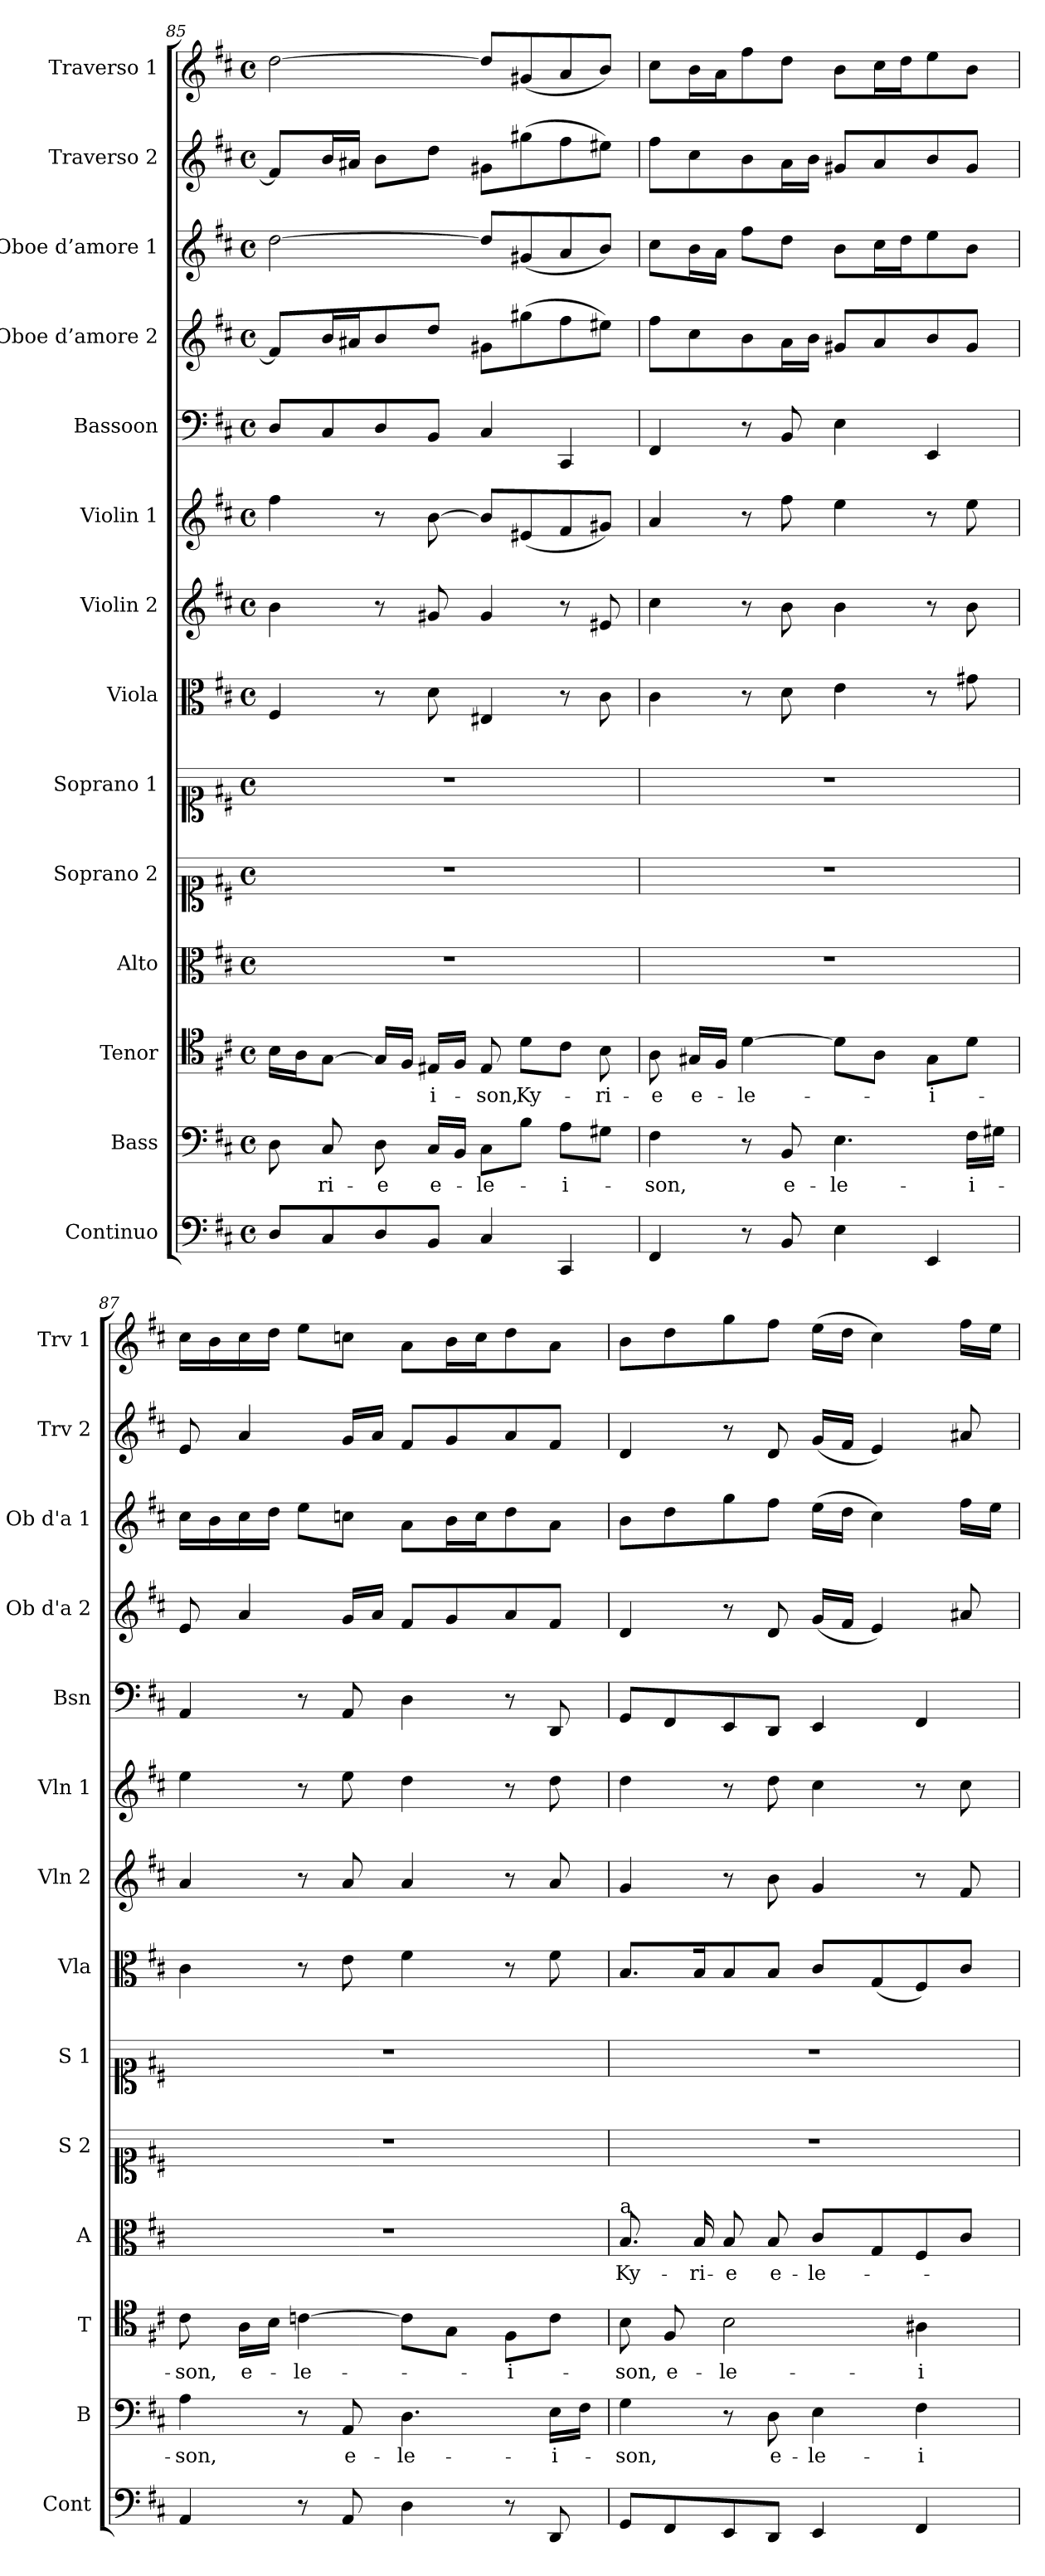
**kern	**kern	**text	**kern	**text	**kern	**text	**kern	**kern	**kern	**kern	**kern	**kern	**kern	**kern	**kern	**kern
*part14	*part13	*part13	*part12	*part12	*part11	*part11	*part10	*part9	*part8	*part7	*part6	*part5	*part4	*part3	*part2	*part1
*staff14	*staff13	*staff13	*staff12	*staff12	*staff11	*staff11	*staff10	*staff9	*staff8	*staff7	*staff6	*staff5	*staff4	*staff3	*staff2	*staff1
*I"Continuo	*I"Bass	*	*I"Tenor	*	*I"Alto	*	*I"Soprano 2	*I"Soprano 1	*I"Viola	*I"Violin 2	*I"Violin 1	*I"Bassoon	*I"Oboe d’amore 2	*I"Oboe d’amore 1	*I"Traverso 2	*I"Traverso 1
*I'Cont	*I'B	*	*I'T	*	*I'A	*	*I'S 2	*I'S 1	*I'Vla	*I'Vln 2	*I'Vln 1	*I'Bsn	*I'Ob d'a 2	*I'Ob d'a 1	*I'Trv 2	*I'Trv 1
*clefF4	*clefF4	*	*clefC4	*	*clefC3	*	*clefC1	*clefC1	*clefC3	*clefG2	*clefG2	*clefF4	*clefG2	*clefG2	*clefG2	*clefG2
*k[f#c#]	*k[f#c#]	*	*k[f#c#]	*	*k[f#c#]	*	*k[f#c#]	*k[f#c#]	*k[f#c#]	*k[f#c#]	*k[f#c#]	*k[f#c#]	*k[f#c#]	*k[f#c#]	*k[f#c#]	*k[f#c#]
*M4/4	*M4/4	*	*M4/4	*	*M4/4	*	*M4/4	*M4/4	*M4/4	*M4/4	*M4/4	*M4/4	*M4/4	*M4/4	*M4/4	*M4/4
*met(c)	*met(c)	*	*met(c)	*	*met(c)	*	*met(c)	*met(c)	*met(c)	*met(c)	*met(c)	*met(c)	*met(c)	*met(c)	*met(c)	*met(c)
=85	=85	=85	=85	=85	=85	=85	=85	=85	=85	=85	=85	=85	=85	=85	=85	=85
8D/L	8D\	.	16B\LL	.	1r	.	1r	1r	4F#/	4b\	4ff#\	8D/L	8f#/L]	[2dd\	8f#/L]	[2dd\
.	.	.	16A\J	.	.	.	.	.	.	.	.	.	.	.	.	.
!	!	!LO:LY:b	!	!	!	!	!	!	!	!	!	!	!	!	!	!
8C#/	8C#/	-ri-	[8G\J	.	.	.	.	.	.	.	.	8C#/	16b/L	.	16b/L	.
.	.	.	.	.	.	.	.	.	.	.	.	.	16a#X/J	.	16a#X/JJ	.
!	!	!LO:LY:b	!	!	!	!	!	!	!	!	!	!	!	!	!	!
8D/	8D\	-e	16G/LL]	.	.	.	.	.	8r	8r	8r	8D/	8b/	.	8b\L	.
.	.	.	16F#/JJ	.	.	.	.	.	.	.	.	.	.	.	.	.
!	!	!LO:LY:b	!	!LO:LY:b	!	!	!	!	!	!	!	!	!	!	!	!
8BB/J	16C#/LL	e-	16E#X/LL	-i-	.	.	.	.	8d\	8g#X/	[8b\	8BB/J	8dd/J	.	8dd\J	.
.	16BB/JJ	.	16F#/JJ	.	.	.	.	.	.	.	.	.	.	.	.	.
!	!	!LO:LY:b	!	!LO:LY:b	!	!	!	!	!	!	!	!	!	!	!	!
4C#/	8C#\L	-le-	8E#/	-son,	.	.	.	.	4E#X/	4g#/	8b/L]	4C#/	8g#X\L	8dd/L]	8g#X\L	8dd/L]
!	!	!	!	!LO:LY:b	!	!	!	!	!	!	!	!	!	!	!	!
.	8B\J	.	8d\L	Ky-	.	.	.	.	.	.	(8e#X/	.	(8gg#X\	(8g#X/	(8gg#X\	(8g#X/
!	!	!LO:LY:b	!	!	!	!	!	!	!	!	!	!	!	!	!	!
4CC#/	8A\L	-i-	8c#\J	.	.	.	.	.	8r	8r	8f#/	4CC#/	8ff#\	8a/	8ff#\	8a/
!	!	!	!	!LO:LY:b	!	!	!	!	!	!	!	!	!	!	!	!
.	8G#X\J	.	8B\	-ri-	.	.	.	.	8c#\	8e#X/	8g#X/J)	.	8ee#X\J)	8b/J)	8ee#X\J)	8b/J)
=86	=86	=86	=86	=86	=86	=86	=86	=86	=86	=86	=86	=86	=86	=86	=86	=86
!	!	!LO:LY:b	!	!LO:LY:b	!	!	!	!	!	!	!	!	!	!	!	!
4FF#/	4F#\	-son,	8A\	-e	1r	.	1r	1r	4c#\	4cc#\	4a/	4FF#/	8ff#\L	8cc#\L	8ff#\L	8cc#\L
!	!	!	!	!LO:LY:b	!	!	!	!	!	!	!	!	!	!	!	!
.	.	.	16G#X/LL	e-	.	.	.	.	.	.	.	.	8cc#\	16b\L	8cc#\	16b\L
.	.	.	16F#/JJ	.	.	.	.	.	.	.	.	.	.	16a\JJ	.	16a\J
!	!	!	!	!LO:LY:b	!	!	!	!	!	!	!	!	!	!	!	!
8r	8r	.	[4d\	-le-	.	.	.	.	8r	8r	8r	8r	8b\	8ff#\L	8b\	8ff#\
!	!	!LO:LY:b	!	!	!	!	!	!	!	!	!	!	!	!	!	!
8BB/	8BB/	e-	.	.	.	.	.	.	8d\	8b\	8ff#\	8BB/	16a\L	8dd\J	16a\L	8dd\J
.	.	.	.	.	.	.	.	.	.	.	.	.	16b\JJ	.	16b\JJ	.
!	!	!LO:LY:b	!	!	!	!	!	!	!	!	!	!	!	!	!	!
4E\	4.E\	-le-	8d\L]	.	.	.	.	.	4e\	4b\	4ee\	4E\	8g#X/L	8b\L	8g#X/L	8b\L
.	.	.	8A\J	.	.	.	.	.	.	.	.	.	8a/	16cc#\L	8a/	16cc#\L
.	.	.	.	.	.	.	.	.	.	.	.	.	.	16dd\J	.	16dd\J
!	!	!	!	!LO:LY:b	!	!	!	!	!	!	!	!	!	!	!	!
4EE/	.	.	8G#\L	-i-	.	.	.	.	8r	8r	8r	4EE/	8b/	8ee\	8b/	8ee\
!	!	!LO:LY:b	!	!	!	!	!	!	!	!	!	!	!	!	!	!
.	16F#\LL	-i-	8d\J	.	.	.	.	.	8g#X\	8b\	8ee\	.	8g#/J	8b\J	8g#/J	8b\J
.	16G#X\JJ	.	.	.	.	.	.	.	.	.	.	.	.	.	.	.
!!LO:PB:g=z
=87	=87	=87	=87	=87	=87	=87	=87	=87	=87	=87	=87	=87	=87	=87	=87	=87
!	!	!LO:LY:b	!	!LO:LY:b	!	!	!	!	!	!	!	!	!	!	!	!
4AA/	4A\	-son,	8c#\	-son,	1r	.	1r	1r	4c#\	4a/	4ee\	4AA/	8e/	16cc#\LL	8e/	16cc#\LL
.	.	.	.	.	.	.	.	.	.	.	.	.	.	16b\	.	16b\
!	!	!	!	!LO:LY:b	!	!	!	!	!	!	!	!	!	!	!	!
.	.	.	16A\LL	e-	.	.	.	.	.	.	.	.	4a/	16cc#\	4a/	16cc#\
.	.	.	16B\JJ	.	.	.	.	.	.	.	.	.	.	16dd\JJ	.	16dd\JJ
!	!	!	!	!LO:LY:b	!	!	!	!	!	!	!	!	!	!	!	!
8r	8r	.	[4cn\	-le-	.	.	.	.	8r	8r	8r	8r	.	8ee\L	.	8ee\L
!	!	!LO:LY:b	!	!	!	!	!	!	!	!	!	!	!	!	!	!
8AA/	8AA/	e-	.	.	.	.	.	.	8e\	8a/	8ee\	8AA/	16g/LL	8ccn\J	16g/LL	8ccn\J
.	.	.	.	.	.	.	.	.	.	.	.	.	16a/JJ	.	16a/JJ	.
!	!	!LO:LY:b	!	!	!	!	!	!	!	!	!	!	!	!	!	!
4D\	4.D\	-le-	8c\L]	.	.	.	.	.	4f#\	4a/	4dd\	4D\	8f#/L	8a\L	8f#/L	8a\L
.	.	.	8G\J	.	.	.	.	.	.	.	.	.	8g/	16b\L	8g/	16b\L
.	.	.	.	.	.	.	.	.	.	.	.	.	.	16cc\J	.	16cc\J
!	!	!	!	!LO:LY:b	!	!	!	!	!	!	!	!	!	!	!	!
8r	.	.	8F#\L	-i-	.	.	.	.	8r	8r	8r	8r	8a/	8dd\	8a/	8dd\
!	!	!LO:LY:b	!	!	!	!	!	!	!	!	!	!	!	!	!	!
8DD/	16E\LL	-i-	8c\J	.	.	.	.	.	8f#\	8a/	8dd\	8DD/	8f#/J	8a\J	8f#/J	8a\J
.	16F#\JJ	.	.	.	.	.	.	.	.	.	.	.	.	.	.	.
=88	=88	=88	=88	=88	=88	=88	=88	=88	=88	=88	=88	=88	=88	=88	=88	=88
!	!	!	!	!	!LO:TX:a:t=a	!	!	!	!	!	!	!	!	!	!	!
!	!	!LO:LY:b	!	!LO:LY:b	!	!LO:LY:b	!	!	!	!	!	!	!	!	!	!
8GG/L	4G\	-son,	8B\	-son,	8.B/	Ky-	1r	1r	8.B/L	4g/	4dd\	8GG/L	4d/	8b\L	4d/	8b\L
!	!	!	!	!LO:LY:b	!	!	!	!	!	!	!	!	!	!	!	!
8FF#/	.	.	8F#/	e-	.	.	.	.	.	.	.	8FF#/	.	8dd\	.	8dd\
!	!	!	!	!	!	!LO:LY:b	!	!	!	!	!	!	!	!	!	!
.	.	.	.	.	16B/	-ri-	.	.	16B/K	.	.	.	.	.	.	.
!	!	!	!	!LO:LY:b	!	!LO:LY:b	!	!	!	!	!	!	!	!	!	!
8EE/	8r	.	2B\	-le-	8B/	-e	.	.	8B/	8r	8r	8EE/	8r	8gg\	8r	8gg\
!	!	!LO:LY:b	!	!	!	!LO:LY:b	!	!	!	!	!	!	!	!	!	!
8DD/J	8D\	e-	.	.	8B/	e-	.	.	8B/J	8b\	8dd\	8DD/J	8d/	8ff#\J	8d/	8ff#\J
!	!	!LO:LY:b	!	!	!	!LO:LY:b	!	!	!	!	!	!	!	!	!	!
4EE/	4E\	-le-	.	.	8c#/L	-le-	.	.	8c#/L	4g/	4cc#\	4EE/	(16g/LL	(16ee\LL	(16g/LL	(16ee\LL
.	.	.	.	.	.	.	.	.	.	.	.	.	16f#/JJ	16dd\JJ	16f#/JJ	16dd\JJ
.	.	.	.	.	8G/	.	.	.	(8G/	.	.	.	4e/)	4cc#\)	4e/)	4cc#\)
!	!	!LO:LY:b	!	!LO:LY:b	!	!	!	!	!	!	!	!	!	!	!	!
4FF#/	4F#\	-i-	4A#X\	-i-	8F#/	.	.	.	8F#/)	8r	8r	4FF#/	.	.	.	.
.	.	.	.	.	8c#/J	.	.	.	8c#/J	8f#/	8cc#\	.	8a#X/	16ff#\LL	8a#X/	16ff#\LL
.	.	.	.	.	.	.	.	.	.	.	.	.	.	16ee\JJ	.	16ee\JJ
=	=	=	=	=	=	=	=	=	=	=	=	=	=	=	=	=
*-	*-	*-	*-	*-	*-	*-	*-	*-	*-	*-	*-	*-	*-	*-	*-	*-
